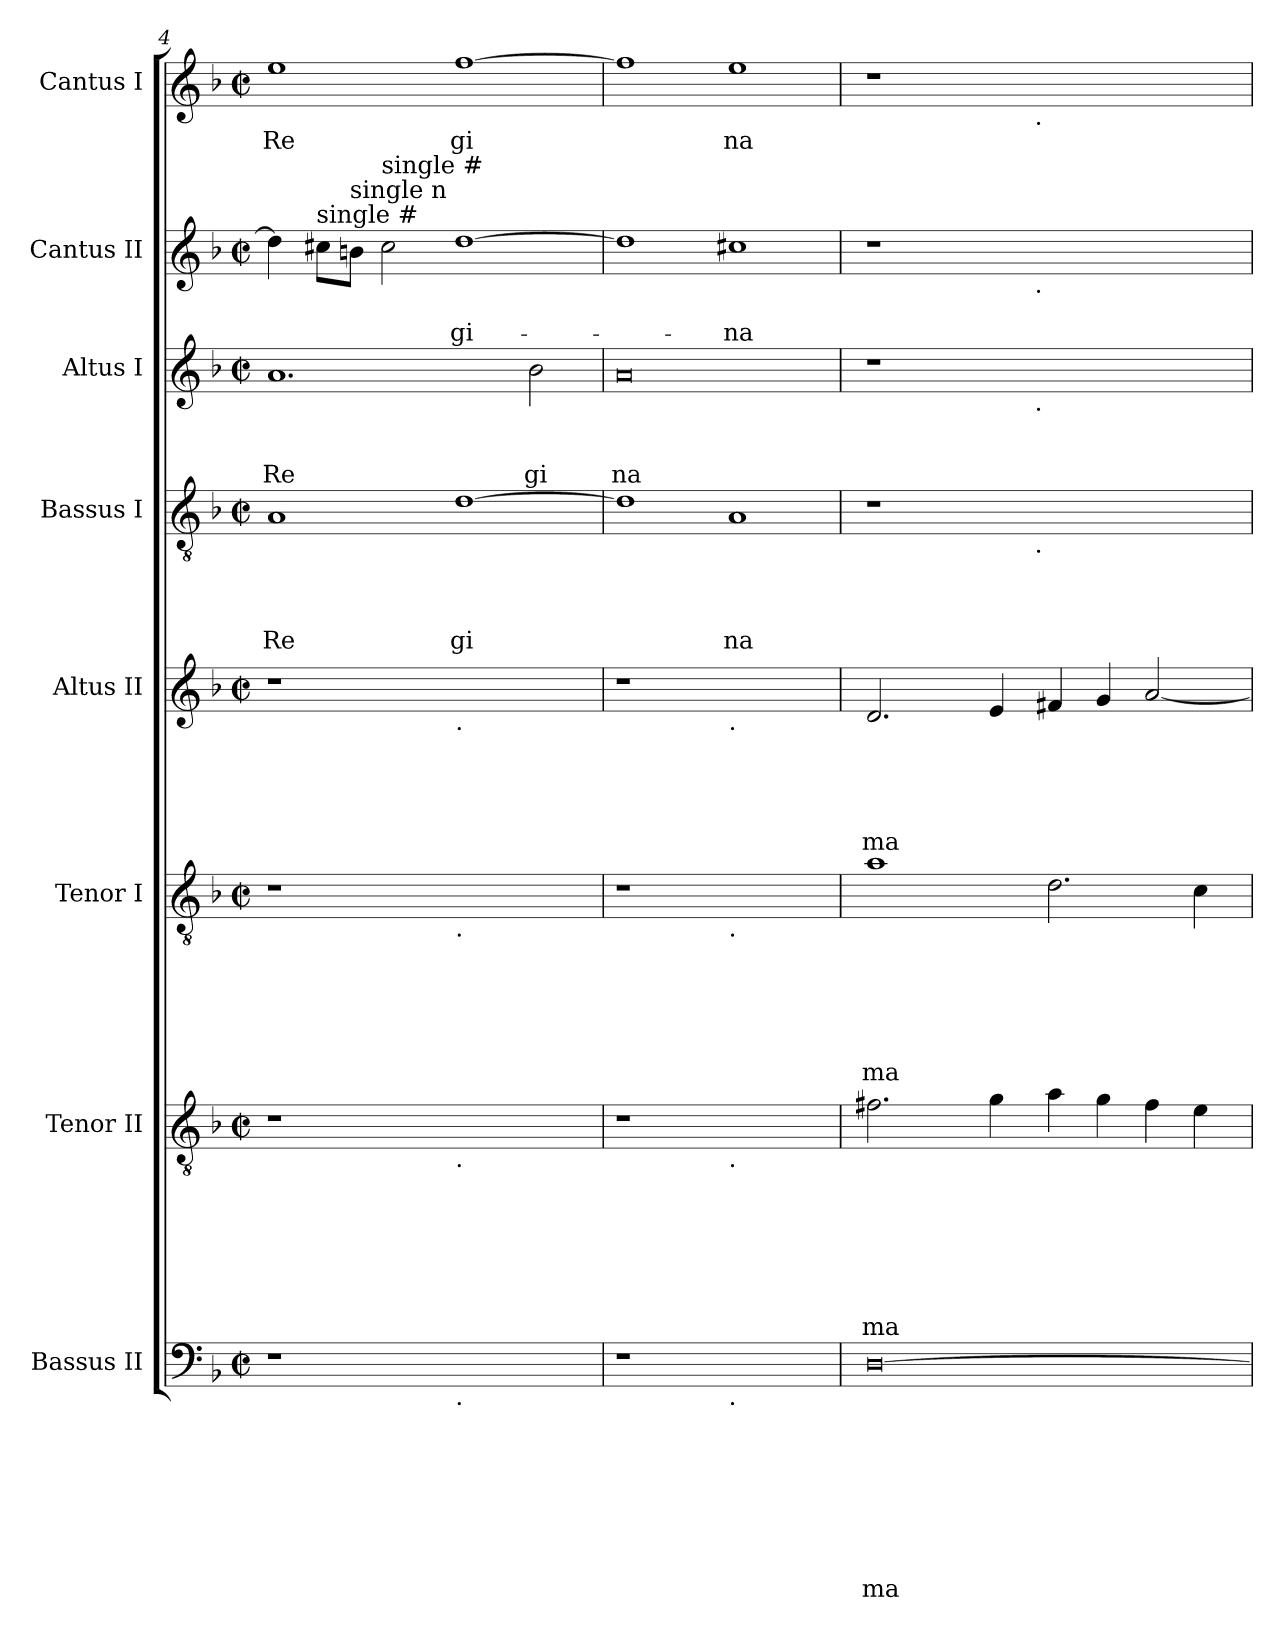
**kern	**text	**text	**text	**text	**text	**text	**text	**text	**kern	**text	**text	**text	**text	**text	**text	**text	**kern	**text	**text	**text	**text	**text	**text	**kern	**text	**text	**text	**text	**text	**kern	**text	**text	**text	**text	**kern	**text	**text	**text	**kern	**text	**text	**kern	**text
*part8	*part8	*part8	*part8	*part8	*part8	*part8	*part8	*part8	*part7	*part7	*part7	*part7	*part7	*part7	*part7	*part7	*part6	*part6	*part6	*part6	*part6	*part6	*part6	*part5	*part5	*part5	*part5	*part5	*part5	*part4	*part4	*part4	*part4	*part4	*part3	*part3	*part3	*part3	*part2	*part2	*part2	*part1	*part1
*staff8	*staff8	*staff8	*staff8	*staff8	*staff8	*staff8	*staff8	*staff8	*staff7	*staff7	*staff7	*staff7	*staff7	*staff7	*staff7	*staff7	*staff6	*staff6	*staff6	*staff6	*staff6	*staff6	*staff6	*staff5	*staff5	*staff5	*staff5	*staff5	*staff5	*staff4	*staff4	*staff4	*staff4	*staff4	*staff3	*staff3	*staff3	*staff3	*staff2	*staff2	*staff2	*staff1	*staff1
*I"Bassus II	*	*	*	*	*	*	*	*	*I"Tenor II	*	*	*	*	*	*	*	*I"Tenor I	*	*	*	*	*	*	*I"Altus II	*	*	*	*	*	*I"Bassus I	*	*	*	*	*I"Altus I	*	*	*	*I"Cantus II	*	*	*I"Cantus I	*
*clefF4	*	*	*	*	*	*	*	*	*clefGv2	*	*	*	*	*	*	*	*clefGv2	*	*	*	*	*	*	*clefG2	*	*	*	*	*	*clefGv2	*	*	*	*	*clefG2	*	*	*	*clefG2	*	*	*clefG2	*
*k[b-]	*	*	*	*	*	*	*	*	*k[b-]	*	*	*	*	*	*	*	*k[b-]	*	*	*	*	*	*	*k[b-]	*	*	*	*	*	*k[b-]	*	*	*	*	*k[b-]	*	*	*	*k[b-]	*	*	*k[b-]	*
*F:	*	*	*	*	*	*	*	*	*F:	*	*	*	*	*	*	*	*F:	*	*	*	*	*	*	*F:	*	*	*	*	*	*F:	*	*	*	*	*F:	*	*	*	*F:	*	*	*F:	*
*M2/2	*	*	*	*	*	*	*	*	*M2/2	*	*	*	*	*	*	*	*M2/2	*	*	*	*	*	*	*M2/2	*	*	*	*	*	*M2/2	*	*	*	*	*M2/2	*	*	*	*M2/2	*	*	*M2/2	*
*met(c|)	*	*	*	*	*	*	*	*	*met(c|)	*	*	*	*	*	*	*	*met(c|)	*	*	*	*	*	*	*met(c|)	*	*	*	*	*	*met(c|)	*	*	*	*	*met(c|)	*	*	*	*met(c|)	*	*	*met(c|)	*
=4	=4	=4	=4	=4	=4	=4	=4	=4	=4	=4	=4	=4	=4	=4	=4	=4	=4	=4	=4	=4	=4	=4	=4	=4	=4	=4	=4	=4	=4	=4	=4	=4	=4	=4	=4	=4	=4	=4	=4	=4	=4	=4	=4
!	!	!	!	!	!	!	!	!	!	!	!	!	!	!	!	!	!	!	!	!	!	!	!	!	!	!	!	!	!	!	!	!	!	!LO:LY:b	!	!	!	!LO:LY:b	!	!	!	!	!LO:LY:b
1r	.	.	.	.	.	.	.	.	1r	.	.	.	.	.	.	.	1r	.	.	.	.	.	.	1r	.	.	.	.	.	1A	.	.	.	Re	1.a	.	.	Re	4dd\]	.	.	1ee	Re
!	!	!	!	!	!	!	!	!	!	!	!	!	!	!	!	!	!	!	!	!	!	!	!	!	!	!	!	!	!	!	!	!	!	!	!	!	!	!	!LO:TX:a:t=single #	!	!	!	!
.	.	.	.	.	.	.	.	.	.	.	.	.	.	.	.	.	.	.	.	.	.	.	.	.	.	.	.	.	.	.	.	.	.	.	.	.	.	.	8cc#\L	.	.	.	.
!	!	!	!	!	!	!	!	!	!	!	!	!	!	!	!	!	!	!	!	!	!	!	!	!	!	!	!	!	!	!	!	!	!	!	!	!	!	!	!LO:TX:a:t=single n	!	!	!	!
.	.	.	.	.	.	.	.	.	.	.	.	.	.	.	.	.	.	.	.	.	.	.	.	.	.	.	.	.	.	.	.	.	.	.	.	.	.	.	8b\J	.	.	.	.
!	!	!	!	!	!	!	!	!	!	!	!	!	!	!	!	!	!	!	!	!	!	!	!	!	!	!	!	!	!	!	!	!	!	!	!	!	!	!	!LO:TX:a:t=single #	!	!	!	!
.	.	.	.	.	.	.	.	.	.	.	.	.	.	.	.	.	.	.	.	.	.	.	.	.	.	.	.	.	.	.	.	.	.	.	.	.	.	.	2cc#\	.	.	.	.
!	!	!	!	!	!	!	!	!	!	!	!	!	!	!	!	!	!	!	!	!	!	!	!	!LO:TX:b:t=.	!	!	!	!	!	!	!	!	!	!	!	!	!	!	!	!	!	!	!
!	!	!	!	!	!	!	!	!	!	!	!	!	!	!	!	!	!LO:TX:b:t=.	!	!	!	!	!	!	!	!	!	!	!	!	!	!	!	!	!	!	!	!	!	!	!	!	!	!
!	!	!	!	!	!	!	!	!	!LO:TX:b:t=.	!	!	!	!	!	!	!	!	!	!	!	!	!	!	!	!	!	!	!	!	!	!	!	!	!	!	!	!	!	!	!	!	!	!
!LO:TX:b:t=.	!	!	!	!	!	!	!	!	!	!	!	!	!	!	!	!	!	!	!	!	!	!	!	!	!	!	!	!	!	!	!	!	!	!	!	!	!	!	!	!	!	!	!
!	!	!	!	!	!	!	!	!	!	!	!	!	!	!	!	!	!	!	!	!	!	!	!	!	!	!	!	!	!	!	!	!	!	!LO:LY:b	!	!	!	!	!	!	!LO:LY:b	!	!LO:LY:b
1ryy	.	.	.	.	.	.	.	.	1ryy	.	.	.	.	.	.	.	1ryy	.	.	.	.	.	.	1ryy	.	.	.	.	.	[>1d	.	.	.	gi	.	.	.	.	[>1dd	.	-gi-	[>1ff	gi
!	!	!	!	!	!	!	!	!	!	!	!	!	!	!	!	!	!	!	!	!	!	!	!	!	!	!	!	!	!	!	!	!	!	!	!	!	!	!LO:LY:b	!	!	!	!	!
.	.	.	.	.	.	.	.	.	.	.	.	.	.	.	.	.	.	.	.	.	.	.	.	.	.	.	.	.	.	.	.	.	.	.	2b-\	.	.	gi	.	.	.	.	.
=5	=5	=5	=5	=5	=5	=5	=5	=5	=5	=5	=5	=5	=5	=5	=5	=5	=5	=5	=5	=5	=5	=5	=5	=5	=5	=5	=5	=5	=5	=5	=5	=5	=5	=5	=5	=5	=5	=5	=5	=5	=5	=5	=5
!	!	!	!	!	!	!	!	!	!	!	!	!	!	!	!	!	!	!	!	!	!	!	!	!	!	!	!	!	!	!	!	!	!	!	!	!	!	!LO:LY:b	!	!	!	!	!
1r	.	.	.	.	.	.	.	.	1r	.	.	.	.	.	.	.	1r	.	.	.	.	.	.	1r	.	.	.	.	.	1d]	.	.	.	.	0a	.	.	na	1dd]	.	.	1ff]	.
!	!	!	!	!	!	!	!	!	!	!	!	!	!	!	!	!	!	!	!	!	!	!	!	!LO:TX:b:t=.	!	!	!	!	!	!	!	!	!	!	!	!	!	!	!	!	!	!	!
!	!	!	!	!	!	!	!	!	!	!	!	!	!	!	!	!	!LO:TX:b:t=.	!	!	!	!	!	!	!	!	!	!	!	!	!	!	!	!	!	!	!	!	!	!	!	!	!	!
!	!	!	!	!	!	!	!	!	!LO:TX:b:t=.	!	!	!	!	!	!	!	!	!	!	!	!	!	!	!	!	!	!	!	!	!	!	!	!	!	!	!	!	!	!	!	!	!	!
!LO:TX:b:t=.	!	!	!	!	!	!	!	!	!	!	!	!	!	!	!	!	!	!	!	!	!	!	!	!	!	!	!	!	!	!	!	!	!	!	!	!	!	!	!	!	!	!	!
!	!	!	!	!	!	!	!	!	!	!	!	!	!	!	!	!	!	!	!	!	!	!	!	!	!	!	!	!	!	!	!	!	!	!LO:LY:b	!	!	!	!	!	!	!LO:LY:b	!	!LO:LY:b
1ryy	.	.	.	.	.	.	.	.	1ryy	.	.	.	.	.	.	.	1ryy	.	.	.	.	.	.	1ryy	.	.	.	.	.	1A	.	.	.	na	.	.	.	.	1cc#X	.	-na	1ee	na
=6	=6	=6	=6	=6	=6	=6	=6	=6	=6	=6	=6	=6	=6	=6	=6	=6	=6	=6	=6	=6	=6	=6	=6	=6	=6	=6	=6	=6	=6	=6	=6	=6	=6	=6	=6	=6	=6	=6	=6	=6	=6	=6	=6
!	!	!	!	!	!	!	!	!LO:LY:b	!	!	!	!	!	!	!	!LO:LY:b	!	!	!	!	!	!	!LO:LY:b	!	!	!	!	!	!LO:LY:b	!	!	!	!	!	!	!	!	!	!	!	!	!	!
*	*	*	*	*	*	*	*	*	*	*	*	*	*	*	*	*	*	*	*	*	*	*	*	*	*	*	*	*	*	*^	*	*	*	*	*^	*	*	*	*^	*	*	*^	*
[<0D	.	.	.	.	.	.	.	ma-	2.f#X\	.	.	.	.	.	.	ma	1a	.	.	.	.	.	ma	2.d/	.	.	.	.	ma	1r	2ryy	.	.	.	.	1r	2ryy	.	.	.	1r	2ryy	.	.	1r	2ryy	.
.	.	.	.	.	.	.	.	.	.	.	.	.	.	.	.	.	.	.	.	.	.	.	.	.	.	.	.	.	.	.	4...ryy	.	.	.	.	.	4...ryy	.	.	.	.	4...ryy	.	.	.	4...ryy	.
.	.	.	.	.	.	.	.	.	4g\	.	.	.	.	.	.	.	.	.	.	.	.	.	.	4e/	.	.	.	.	.	.	.	.	.	.	.	.	.	.	.	.	.	.	.	.	.	.	.
!	!	!	!	!	!	!	!	!	!	!	!	!	!	!	!	!	!	!	!	!	!	!	!	!	!	!	!	!	!	!	!	!	!	!	!	!	!	!	!	!	!	!	!	!	!	!LO:TX:b:t=.	!
!	!	!	!	!	!	!	!	!	!	!	!	!	!	!	!	!	!	!	!	!	!	!	!	!	!	!	!	!	!	!	!	!	!	!	!	!	!	!	!	!	!	!LO:TX:b:t=.	!	!	!	!	!
!	!	!	!	!	!	!	!	!	!	!	!	!	!	!	!	!	!	!	!	!	!	!	!	!	!	!	!	!	!	!	!	!	!	!	!	!	!LO:TX:b:t=.	!	!	!	!	!	!	!	!	!	!
!	!	!	!	!	!	!	!	!	!	!	!	!	!	!	!	!	!	!	!	!	!	!	!	!	!	!	!	!	!	!	!LO:TX:b:t=.	!	!	!	!	!	!	!	!	!	!	!	!	!	!	!	!
.	.	.	.	.	.	.	.	.	.	.	.	.	.	.	.	.	.	.	.	.	.	.	.	.	.	.	.	.	.	.	1ryy	.	.	.	.	.	1ryy	.	.	.	.	1ryy	.	.	.	1ryy	.
.	.	.	.	.	.	.	.	.	4a\	.	.	.	.	.	.	.	2.d\	.	.	.	.	.	.	4f#X/	.	.	.	.	.	1ryy	.	.	.	.	.	1ryy	.	.	.	.	1ryy	.	.	.	1ryy	.	.
.	.	.	.	.	.	.	.	.	4g\	.	.	.	.	.	.	.	.	.	.	.	.	.	.	4g/	.	.	.	.	.	.	.	.	.	.	.	.	.	.	.	.	.	.	.	.	.	.	.
.	.	.	.	.	.	.	.	.	4f#\	.	.	.	.	.	.	.	.	.	.	.	.	.	.	[<2a/	.	.	.	.	.	.	.	.	.	.	.	.	.	.	.	.	.	.	.	.	.	.	.
.	.	.	.	.	.	.	.	.	4e\	.	.	.	.	.	.	.	4c\	.	.	.	.	.	.	.	.	.	.	.	.	.	.	.	.	.	.	.	.	.	.	.	.	.	.	.	.	.	.
.	.	.	.	.	.	.	.	.	.	.	.	.	.	.	.	.	.	.	.	.	.	.	.	.	.	.	.	.	.	.	32ryy	.	.	.	.	.	32ryy	.	.	.	.	32ryy	.	.	.	32ryy	.
*	*	*	*	*	*	*	*	*	*	*	*	*	*	*	*	*	*	*	*	*	*	*	*	*	*	*	*	*	*	*v	*v	*	*	*	*	*	*	*	*	*	*v	*v	*	*	*v	*v	*
*	*	*	*	*	*	*	*	*	*	*	*	*	*	*	*	*	*	*	*	*	*	*	*	*	*	*	*	*	*	*	*	*	*	*	*v	*v	*	*	*	*	*	*	*	*
=	=	=	=	=	=	=	=	=	=	=	=	=	=	=	=	=	=	=	=	=	=	=	=	=	=	=	=	=	=	=	=	=	=	=	=	=	=	=	=	=	=	=	=
*-	*-	*-	*-	*-	*-	*-	*-	*-	*-	*-	*-	*-	*-	*-	*-	*-	*-	*-	*-	*-	*-	*-	*-	*-	*-	*-	*-	*-	*-	*-	*-	*-	*-	*-	*-	*-	*-	*-	*-	*-	*-	*-	*-
